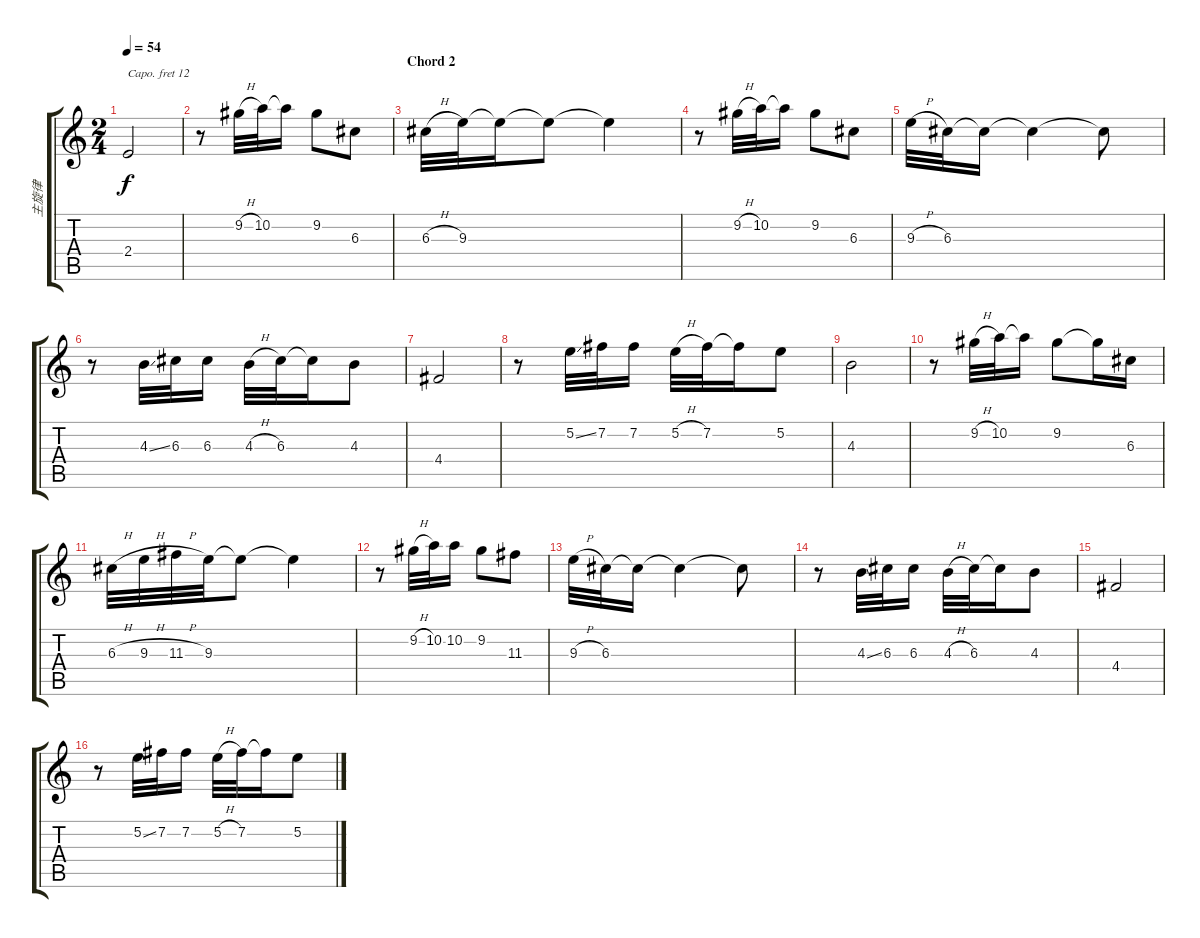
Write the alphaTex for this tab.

\track ("主旋律" "主旋律") {instrument harmonica}
\staff {score tabs}
\capo 12
\tuning (E4 B3 G3 D3 A2 E2) {hide}
\ts (2 4)
\tempo 54
\clef g2
\ks c
2.4{t}.2{dy f} |
r.8 9.2{h}.32 10.2.32 10.2{t}.16 9.2.8 6.3.8 |
\section ("" "Chord 2")
6.3{h}.32 9.3.32 9.3{t}.16 9.3{t}.8 9.3{t}.4 |
r.8 9.2{h}.32 10.2.32 10.2{t}.16 9.2.8 6.3.8 |
9.3{h}.32 6.3.32 6.3{t}.16 6.3{t}.4 6.3{t}.8 |
r.8 4.3{ss}.32 6.3.32 6.3.16 4.3{h}.32 6.3.32 6.3{t}.16 4.3.8 |
4.4.2 |
r.8 5.2{ss}.32 7.2.32 7.2.16 5.2{h}.32 7.2.32 7.2{t}.16 5.2.8 |
4.3.2 |
r.8 9.2{h}.32 10.2.32 10.2{t}.16 9.2.8 9.2{t}.16 6.3.16 |
6.3{h}.32 9.3{h}.32 11.3{h}.32 9.3.32 9.3{t}.8 9.3{t}.4 |
r.8 9.2{h}.32 10.2.32 10.2.16 9.2.8 11.3.8 |
9.3{h}.32 6.3.32 6.3{t}.16 6.3{t}.4 6.3{t}.8 |
r.8 4.3{ss}.32 6.3.32 6.3.16 4.3{h}.32 6.3.32 6.3{t}.16 4.3.8 |
4.4.2 |
r.8 5.2{ss}.32 7.2.32 7.2.16 5.2{h}.32 7.2.32 7.2{t}.16 5.2.8
